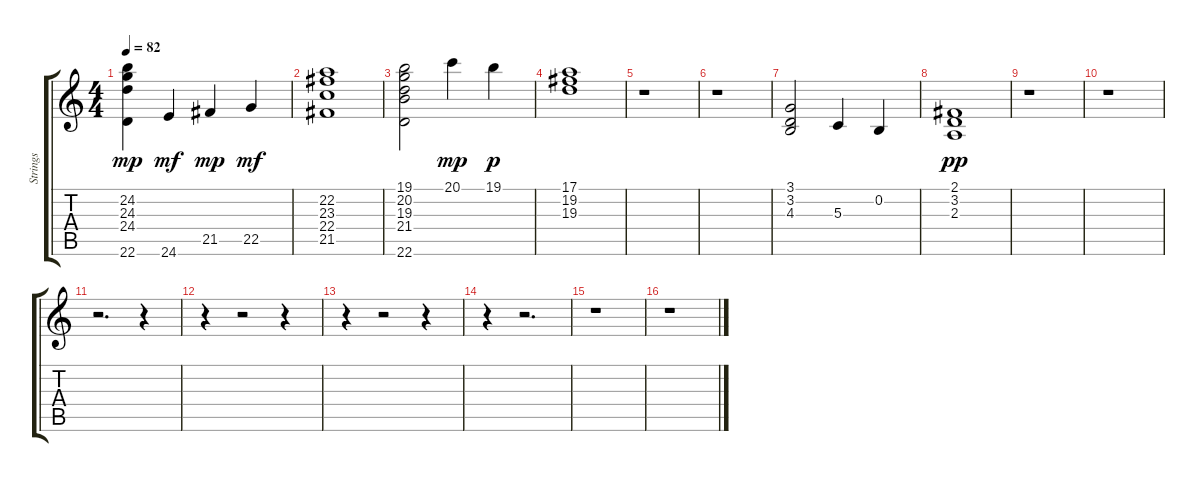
\track ("Strings" "Strings") {instrument stringensemble1}
\staff {score tabs}
\tuning (E4 B3 G3 D3 A2 E2) {hide}
\ts (4 4)
\tempo 82
\clef g2
\ks c
(24.2 24.3 24.4 22.6).4{dy mp} 24.6.4{dy mf} 21.5.4{dy mp} 22.5.4{dy mf} |
(22.2 23.3 22.4 21.5).1 |
(19.1 20.2 19.3 21.4 22.6).2 20.1.4{dy mp} 19.1.4{dy p} |
(17.1 19.2 19.3).1 |
r.1 |
r.1 |
(3.1 3.2 4.3).2 5.3.4 0.2.4 |
(2.1 3.2 2.3).1{dy pp} |
r.1 |
r.1 |
r.2{d} r.4 |
r.4 r.2 r.4 |
r.4 r.2 r.4 |
r.4 r.2{d} |
r.1 |
r.1
